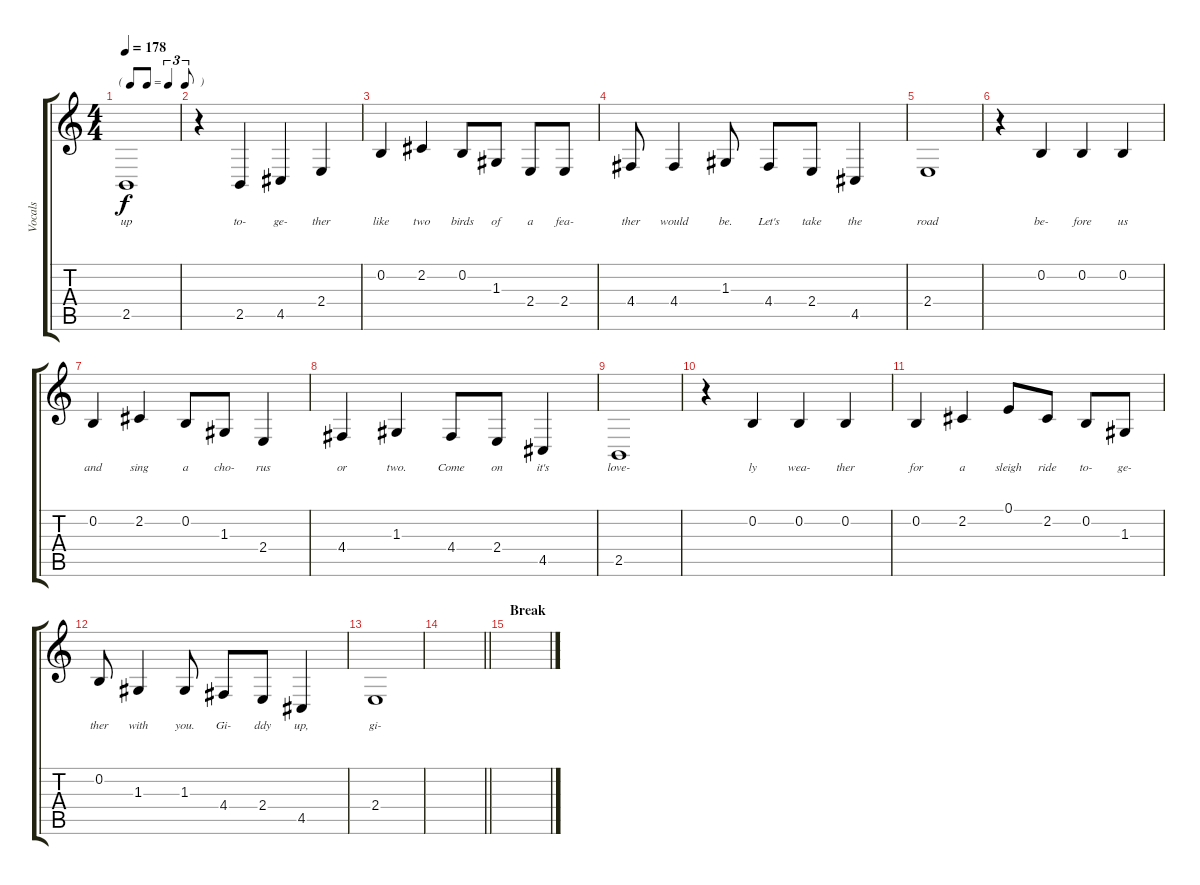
\track ("Vocals" "Vocals") {instrument tenorsax}
\staff {score tabs}
\tuning (E4 B3 G3 D3 A2 E2) {hide}
\ts (4 4)
\tf triplet8th
\tempo 178
\clef g2
\ks c
2.5.1{lyrics (0 "up") lyrics (1 "") lyrics (2 "") lyrics (3 "") lyrics (4 "") dy f} |
r.4 2.5.4{lyrics (0 "to-") lyrics (1 "") lyrics (2 "") lyrics (3 "") lyrics (4 "")} 4.5.4{lyrics (0 "ge-") lyrics (1 "") lyrics (2 "") lyrics (3 "") lyrics (4 "")} 2.4.4{lyrics (0 "ther") lyrics (1 "") lyrics (2 "") lyrics (3 "") lyrics (4 "")} |
0.2.4{lyrics (0 "like") lyrics (1 "") lyrics (2 "") lyrics (3 "") lyrics (4 "")} 2.2.4{lyrics (0 "two") lyrics (1 "") lyrics (2 "") lyrics (3 "") lyrics (4 "")} 0.2.8{lyrics (0 "birds") lyrics (1 "") lyrics (2 "") lyrics (3 "") lyrics (4 "")} 1.3.8{lyrics (0 "of") lyrics (1 "") lyrics (2 "") lyrics (3 "") lyrics (4 "")} 2.4.8{lyrics (0 "a") lyrics (1 "") lyrics (2 "") lyrics (3 "") lyrics (4 "")} 2.4.8{lyrics (0 "fea-") lyrics (1 "") lyrics (2 "") lyrics (3 "") lyrics (4 "")} |
4.4.8{lyrics (0 "ther") lyrics (1 "") lyrics (2 "") lyrics (3 "") lyrics (4 "")} 4.4.4{lyrics (0 "would") lyrics (1 "") lyrics (2 "") lyrics (3 "") lyrics (4 "")} 1.3.8{lyrics (0 "be.") lyrics (1 "") lyrics (2 "") lyrics (3 "") lyrics (4 "")} 4.4.8{lyrics (0 "Let's") lyrics (1 "") lyrics (2 "") lyrics (3 "") lyrics (4 "")} 2.4.8{lyrics (0 "take") lyrics (1 "") lyrics (2 "") lyrics (3 "") lyrics (4 "")} 4.5.4{lyrics (0 "the") lyrics (1 "") lyrics (2 "") lyrics (3 "") lyrics (4 "")} |
2.4.1{lyrics (0 "road") lyrics (1 "") lyrics (2 "") lyrics (3 "") lyrics (4 "")} |
r.4 0.2.4{lyrics (0 "be-") lyrics (1 "") lyrics (2 "") lyrics (3 "") lyrics (4 "")} 0.2.4{lyrics (0 "fore") lyrics (1 "") lyrics (2 "") lyrics (3 "") lyrics (4 "")} 0.2.4{lyrics (0 "us") lyrics (1 "") lyrics (2 "") lyrics (3 "") lyrics (4 "")} |
0.2.4{lyrics (0 "and") lyrics (1 "") lyrics (2 "") lyrics (3 "") lyrics (4 "")} 2.2.4{lyrics (0 "sing") lyrics (1 "") lyrics (2 "") lyrics (3 "") lyrics (4 "")} 0.2.8{lyrics (0 "a") lyrics (1 "") lyrics (2 "") lyrics (3 "") lyrics (4 "")} 1.3.8{lyrics (0 "cho-") lyrics (1 "") lyrics (2 "") lyrics (3 "") lyrics (4 "")} 2.4.4{lyrics (0 "rus") lyrics (1 "") lyrics (2 "") lyrics (3 "") lyrics (4 "")} |
4.4.4{lyrics (0 "or") lyrics (1 "") lyrics (2 "") lyrics (3 "") lyrics (4 "")} 1.3.4{lyrics (0 "two.") lyrics (1 "") lyrics (2 "") lyrics (3 "") lyrics (4 "")} 4.4.8{lyrics (0 "Come") lyrics (1 "") lyrics (2 "") lyrics (3 "") lyrics (4 "")} 2.4.8{lyrics (0 "on") lyrics (1 "") lyrics (2 "") lyrics (3 "") lyrics (4 "")} 4.5.4{lyrics (0 "it's") lyrics (1 "") lyrics (2 "") lyrics (3 "") lyrics (4 "")} |
2.5.1{lyrics (0 "love-") lyrics (1 "") lyrics (2 "") lyrics (3 "") lyrics (4 "")} |
r.4 0.2.4{lyrics (0 "ly") lyrics (1 "") lyrics (2 "") lyrics (3 "") lyrics (4 "")} 0.2.4{lyrics (0 "wea-") lyrics (1 "") lyrics (2 "") lyrics (3 "") lyrics (4 "")} 0.2.4{lyrics (0 "ther") lyrics (1 "") lyrics (2 "") lyrics (3 "") lyrics (4 "")} |
0.2.4{lyrics (0 "for") lyrics (1 "") lyrics (2 "") lyrics (3 "") lyrics (4 "")} 2.2.4{lyrics (0 "a") lyrics (1 "") lyrics (2 "") lyrics (3 "") lyrics (4 "")} 0.1.8{lyrics (0 "sleigh") lyrics (1 "") lyrics (2 "") lyrics (3 "") lyrics (4 "")} 2.2.8{lyrics (0 "ride") lyrics (1 "") lyrics (2 "") lyrics (3 "") lyrics (4 "")} 0.2.8{lyrics (0 "to-") lyrics (1 "") lyrics (2 "") lyrics (3 "") lyrics (4 "")} 1.3.8{lyrics (0 "ge-") lyrics (1 "") lyrics (2 "") lyrics (3 "") lyrics (4 "")} |
0.2.8{lyrics (0 "ther") lyrics (1 "") lyrics (2 "") lyrics (3 "") lyrics (4 "")} 1.3.4{lyrics (0 "with") lyrics (1 "") lyrics (2 "") lyrics (3 "") lyrics (4 "")} 1.3.8{lyrics (0 "you.") lyrics (1 "") lyrics (2 "") lyrics (3 "") lyrics (4 "")} 4.4.8{lyrics (0 "Gi-") lyrics (1 "") lyrics (2 "") lyrics (3 "") lyrics (4 "")} 2.4.8{lyrics (0 "ddy") lyrics (1 "") lyrics (2 "") lyrics (3 "") lyrics (4 "")} 4.5.4{lyrics (0 "up,") lyrics (1 "") lyrics (2 "") lyrics (3 "") lyrics (4 "")} |
2.4.1{lyrics (0 "gi-") lyrics (1 "") lyrics (2 "") lyrics (3 "") lyrics (4 "")} |
\barLineRight lightlight
|
\section ("" "Break")
